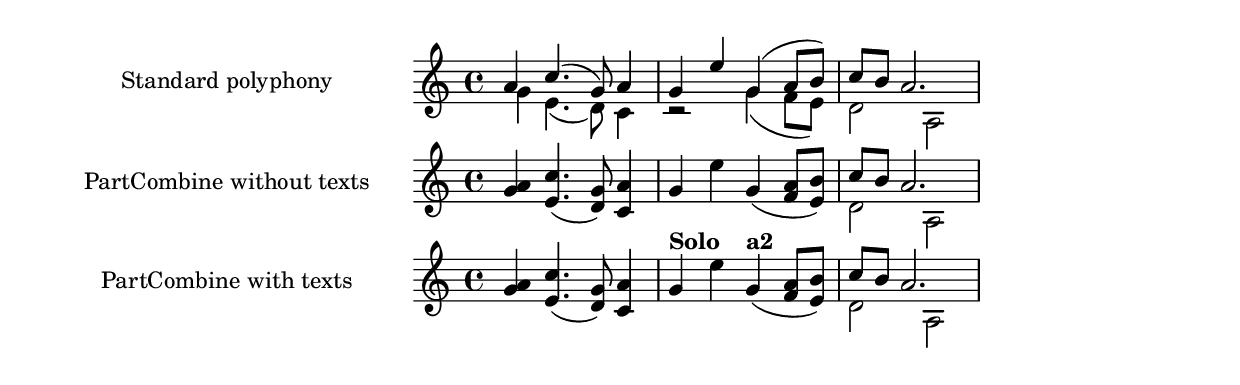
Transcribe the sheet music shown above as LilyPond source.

%% Do not edit this file; it is auto-generated from LSR http://lsr.dsi.unimi.it
%% This file is in the public domain.
\version "2.13.0"

\header {
  lsrtags = "simultaneous-notes, text"

  texidoces = "
La herramienta de combinación de partes ( instrucción
@code{\\partcombine}) permite la combinación de varias partes
diferentes sobre el mismo pentagrama.  Las indicaciones textuales
tales como \"solo\" o \"a2\" se añaden de forma predeterminada;
para quitarlas, sencillamente establezca la propiedad
@code{printPartCombineTexts} al valor \"falso\".  Para partituras
vocales (como himnos), no hay necesidad de añadir los textos
\"solo\" o \"a2\", por lo que se deben desactivar.  Sin embargo,
podría ser mejor no usarlo si hay solos, porque éstos no se
indicarán.  En tales casos podría ser preferible la notación
polifónica estándar.

Este fragmento de código presenta las tres formas en que se pueden
imprimir dos partes sobre un solo pentagrama: polifonía estándar,
@code{\\partcombine} sin textos, y @code{\\partcombine} con
textos.

"
  doctitlees = "Combinar dos partes sobre el mismo pentagrama"

%% Translation of GIT committish :<0364058d18eb91836302a567c18289209d6e9706> 
  texidocde = "
Die Funktion, die Stimmen kombiniert (also der @code{\\partcombine}-Befehl)
ermöglicht die Kombination unterschiedlicher Stimmen auf einem
System.  Textanweisungen wie \"solo\" or \"a2\" werden automatisch
hinzugefügt.  Wenn man sie entfernen will, muss man die Eigenschaft
@code{printPartCombineTexts} auf flasch setzen.  Für Klavierauszüge
muss natürlich kein \"solo\"/\"a2\" usw. hinzugefügt werdne, man
sollte sie also ausschalten.  Wenn aber Solo-Stellen in einem
Klavierauszug oder einer Chorpartitur angezeigt werden, ist es besser,
normale Polyphonie zu verwenden, weil so die Solostellen angezeigt
werden, auch wenn der Text des Stimmenkombinierers ausgeschaltet ist.

Der Schnipsel zeigt drei Möglichkeiten, Stimmen auf einem System zu
kombinieren: Standardpolyphonie, @code{\\partcombine} ohne Text und
@code{\\partcombine} mit Text.

"
  doctitlede = "Zwei Stimmen auf einem System kombinieren"

  texidoc = "
The part combiner tool ( @code{\\partcombine} command ) allows the
combination of several different parts on the same staff.  Text
directions such as \"solo\" or \"a2\" are added by default; to remove
them, simply set the property @code{printPartCombineTexts} to
\"false\". For vocal scores (hymns), there is no need to add
\"solo\"/\"a2\" texts, so they should be switched off.  However, it
might be better not to use it if there are any solos, as they won't be
indicated.  In such cases, standard polyphonic notation may be
preferable.

This snippet presents the three ways two parts can be printed on a same
staff: standard polyphony, @code{\\partcombine} without texts, and
@code{\\partcombine} with texts.




"
  doctitle = "Combining two parts on the same staff"
} % begin verbatim

musicUp = \relative c'' {
  \time 4/4
  a4 c4.( g8) a4 |
  g4 e' g,( a8 b) |
  c b a2.
}

musicDown = \relative c'' {
  g4 e4.( d8) c4 |
  r2 g'4( f8 e) |
  d2 \stemDown a
}

\score {
  <<
    <<
    \new Staff {
      \set Staff.instrumentName = "Standard polyphony  "
      << \musicUp \\ \musicDown >>
    }
    \new Staff \with { printPartCombineTexts = ##f } {
      \set Staff.instrumentName = "PartCombine without texts  "
      \partcombine \musicUp \musicDown
    }
    \new Staff {
      \set Staff.instrumentName = "PartCombine with texts  "
      \partcombine \musicUp \musicDown
    }
    >>
  >>
  \layout {
    indent = 6.0\cm
    \context {
      \Score
      \override SystemStartBar #'collapse-height = #30
    }
  }
}
